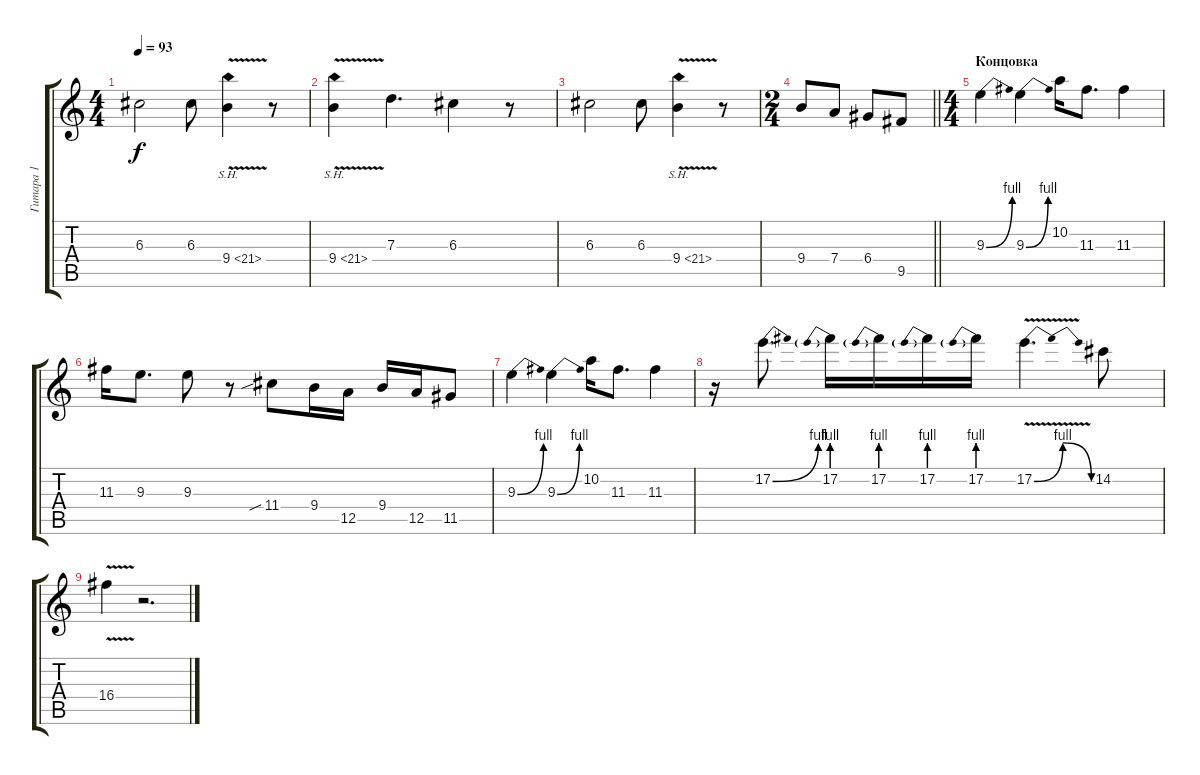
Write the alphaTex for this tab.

\track ("Гитара 1" "Гитара 1") {instrument overdrivenguitar}
\staff {score tabs}
\tuning (E4 B3 G3 D3 A2 E2) {hide}
\ts (4 4)
\tempo 93
\clef g2
\ks c
6.3.2{dy f} 6.3.8 9.4{sh 12 v}.4 r.8 |
9.4{sh 12 v}.4 7.3.4{d} 6.3.4 r.8 |
6.3.2 6.3.8 9.4{sh 12 v}.4 r.8 |
\ts (2 4)
\barLineRight lightlight
9.4.8 7.4.8 6.4.8 9.5.8 |
\ts (4 4)
\section ("" "Концовка")
9.3{be (bend 0 0 60 4)}.4 9.3{be (bend 0 0 60 4)}.4 10.2.16 11.3.8{d} 11.3.4 |
11.3.16 9.3.8{d} 9.3.8 r.8 11.4{sib}.8 9.4.16 12.5.16 9.4.16 12.5.16 11.5.8 |
9.3{be (bend 0 0 60 4)}.4 9.3{be (bend 0 0 60 4)}.4 10.2.16 11.3.8{d} 11.3.4 |
r.16 17.2{be (bend 0 0 60 4)}.8{d} 17.2{be (prebend 0 4 60 4)}.16 17.2{be (prebend 0 4 60 4)}.16 17.2{be (prebend 0 4 60 4)}.16 17.2{be (prebend 0 4 60 4)}.16 17.2{be (bendrelease 0 0 10 4 45 4 60 0) v}.4{d} 14.2.8 |
16.4{v}.4 r.2{d}
